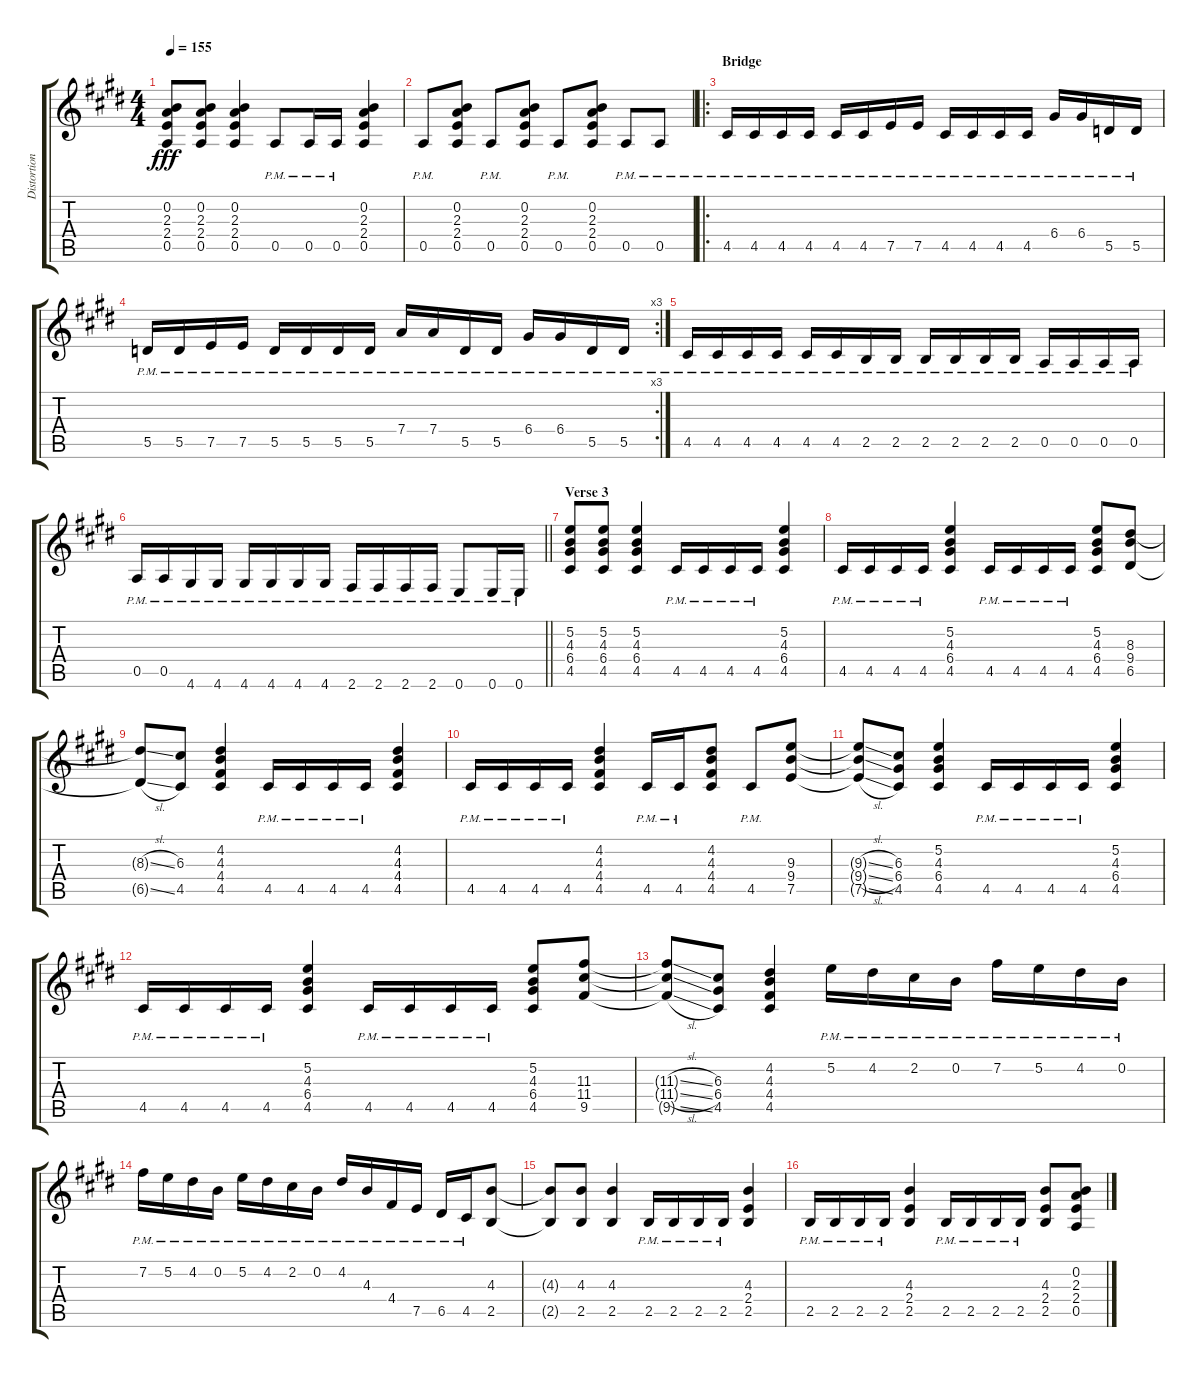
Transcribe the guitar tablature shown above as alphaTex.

\track ("Distortion 1" "Distortion") {instrument distortionguitar}
\staff {score tabs}
\tuning (E4 B3 G3 D3 A2 E2) {hide}
\ts (4 4)
\tempo 155
\clef g2
\ks e
(0.2{t} 2.3{t} 2.4{t} 0.5{t}).8{dy fff} (0.2 2.3 2.4 0.5).8 (0.2 2.3 2.4 0.5).4 0.5{pm}.8 0.5{pm}.16 0.5{pm}.16 (0.2 2.3 2.4 0.5).4 |
0.5{pm}.8 (0.2 2.3 2.4 0.5).8 0.5{pm}.8 (0.2 2.3 2.4 0.5).8 0.5{pm}.8 (0.2 2.3 2.4 0.5).8 0.5{pm}.8 0.5{pm}.8 |
\ro
\section ("" "Bridge")
4.5{pm}.16 4.5{pm}.16 4.5{pm}.16 4.5{pm}.16 4.5{pm}.16 4.5{pm}.16 7.5{pm}.16 7.5{pm}.16 4.5{pm}.16 4.5{pm}.16 4.5{pm}.16 4.5{pm}.16 6.4{pm}.16 6.4{pm}.16 5.5{pm}.16 5.5{pm}.16 |
\rc 3
5.5{pm}.16 5.5{pm}.16 7.5{pm}.16 7.5{pm}.16 5.5{pm}.16 5.5{pm}.16 5.5{pm}.16 5.5{pm}.16 7.4{pm}.16 7.4{pm}.16 5.5{pm}.16 5.5{pm}.16 6.4{pm}.16 6.4{pm}.16 5.5{pm}.16 5.5{pm}.16 |
4.5{pm}.16 4.5{pm}.16 4.5{pm}.16 4.5{pm}.16 4.5{pm}.16 4.5{pm}.16 2.5{pm}.16 2.5{pm}.16 2.5{pm}.16 2.5{pm}.16 2.5{pm}.16 2.5{pm}.16 0.5{pm}.16 0.5{pm}.16 0.5{pm}.16 0.5{pm}.16 |
\barLineRight lightlight
0.5{pm}.16 0.5{pm}.16 4.6{pm}.16 4.6{pm}.16 4.6{pm}.16 4.6{pm}.16 4.6{pm}.16 4.6{pm}.16 2.6{pm}.16 2.6{pm}.16 2.6{pm}.16 2.6{pm}.16 0.6{pm}.8 0.6{pm}.16 0.6{pm}.16 |
\section ("" "Verse 3")
(5.2 4.3 6.4 4.5).8 (5.2 4.3 6.4 4.5).8 (5.2 4.3 6.4 4.5).4 4.5{pm}.16 4.5{pm}.16 4.5{pm}.16 4.5{pm}.16 (5.2 4.3 6.4 4.5).4 |
4.5{pm}.16 4.5{pm}.16 4.5{pm}.16 4.5{pm}.16 (5.2 4.3 6.4 4.5).4 4.5{pm}.16 4.5{pm}.16 4.5{pm}.16 4.5{pm}.16 (5.2 4.3 6.4 4.5).8 (8.3 9.4 6.5).8 |
(8.3{sl t} 6.5{sl t}).8 (6.3 4.5).8 (4.2 4.3 4.4 4.5).4 4.5{pm}.16 4.5{pm}.16 4.5{pm}.16 4.5{pm}.16 (4.2 4.3 4.4 4.5).4 |
4.5{pm}.16 4.5{pm}.16 4.5{pm}.16 4.5{pm}.16 (4.2 4.3 4.4 4.5).4 4.5{pm}.16 4.5{pm}.16 (4.2 4.3 4.4 4.5).8 4.5{pm}.8 (9.3 9.4 7.5).8 |
(9.3{sl t} 9.4{sl t} 7.5{sl t}).8 (6.3 6.4 4.5).8 (5.2 4.3 6.4 4.5).4 4.5{pm}.16 4.5{pm}.16 4.5{pm}.16 4.5{pm}.16 (5.2 4.3 6.4 4.5).4 |
4.5{pm}.16 4.5{pm}.16 4.5{pm}.16 4.5{pm}.16 (5.2 4.3 6.4 4.5).4 4.5{pm}.16 4.5{pm}.16 4.5{pm}.16 4.5{pm}.16 (5.2 4.3 6.4 4.5).8 (11.3 11.4 9.5).8 |
(11.3{sl t} 11.4{sl t} 9.5{sl t}).8 (6.3 6.4 4.5).8 (4.2 4.3 4.4 4.5).4 5.2{pm}.16 4.2{pm}.16 2.2{pm}.16 0.2{pm}.16 7.2{pm}.16 5.2{pm}.16 4.2{pm}.16 0.2{pm}.16 |
7.2{pm}.16 5.2{pm}.16 4.2{pm}.16 0.2{pm}.16 5.2{pm}.16 4.2{pm}.16 2.2{pm}.16 0.2{pm}.16 4.2{pm}.16 4.3{pm}.16 4.4{pm}.16 7.5{pm}.16 6.5{pm}.16 4.5{pm}.16 (4.3 2.5).8 |
(4.3{t} 2.5{t}).8 (4.3 2.5).8 (4.3 2.5).4 2.5{pm}.16 2.5{pm}.16 2.5{pm}.16 2.5{pm}.16 (4.3 2.4 2.5).4 |
2.5{pm}.16 2.5{pm}.16 2.5{pm}.16 2.5{pm}.16 (4.3 2.4 2.5).4 2.5{pm}.16 2.5{pm}.16 2.5{pm}.16 2.5{pm}.16 (4.3 2.4 2.5).8 (0.2 2.3 2.4 0.5).8
